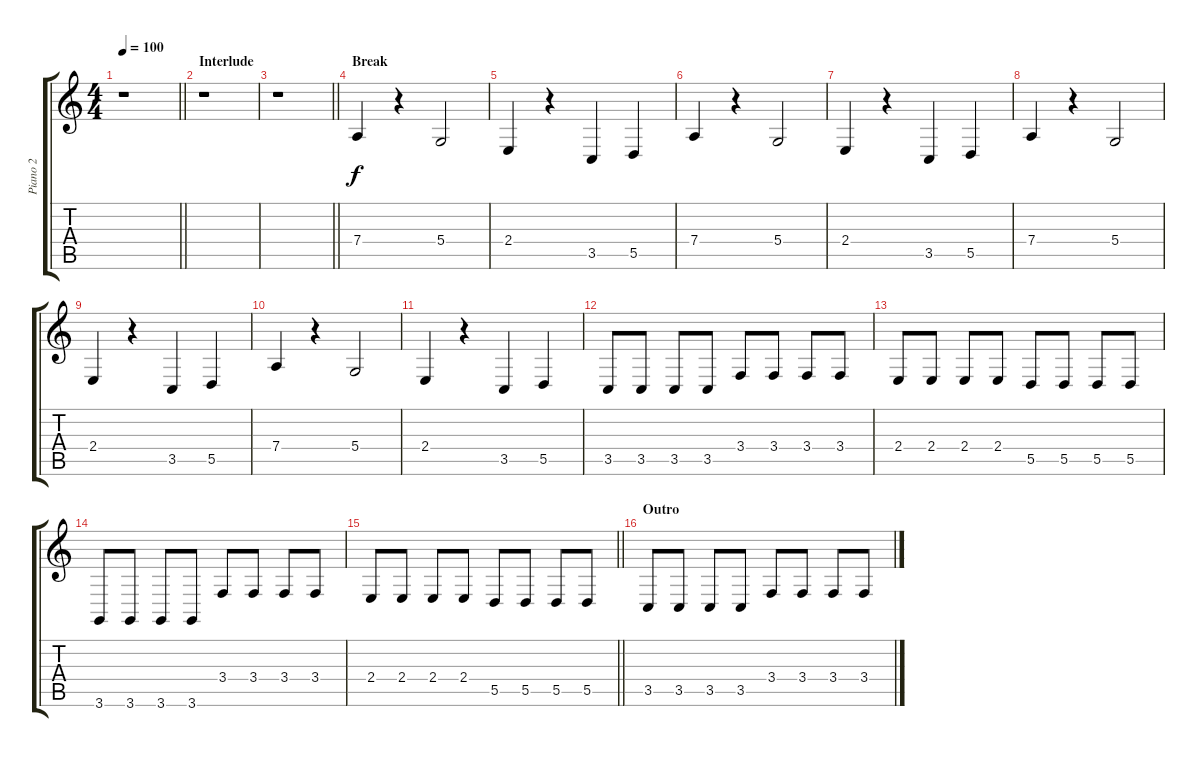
\track ("Piano 2" "Piano 2") {instrument acousticgrandpiano}
\staff {score tabs}
\tuning (E4 B3 G3 D3 A2 E2) {hide}
\ts (4 4)
\tempo 100
\clef g2
\barLineRight lightlight
\ks c
r.1{dy f} |
\section ("" "Interlude")
r.1 |
\barLineRight lightlight
r.1 |
\section ("" "Break")
7.4.4 r.4 5.4.2 |
2.4.4 r.4 3.5.4 5.5.4 |
7.4.4 r.4 5.4.2 |
2.4.4 r.4 3.5.4 5.5.4 |
7.4.4 r.4 5.4.2 |
2.4.4 r.4 3.5.4 5.5.4 |
7.4.4 r.4 5.4.2 |
2.4.4 r.4 3.5.4 5.5.4 |
3.5.8 3.5.8 3.5.8 3.5.8 3.4.8 3.4.8 3.4.8 3.4.8 |
2.4.8 2.4.8 2.4.8 2.4.8 5.5.8 5.5.8 5.5.8 5.5.8 |
3.6.8 3.6.8 3.6.8 3.6.8 3.4.8 3.4.8 3.4.8 3.4.8 |
\barLineRight lightlight
2.4.8 2.4.8 2.4.8 2.4.8 5.5.8 5.5.8 5.5.8 5.5.8 |
\section ("" "Outro")
3.5.8 3.5.8 3.5.8 3.5.8 3.4.8 3.4.8 3.4.8 3.4.8
